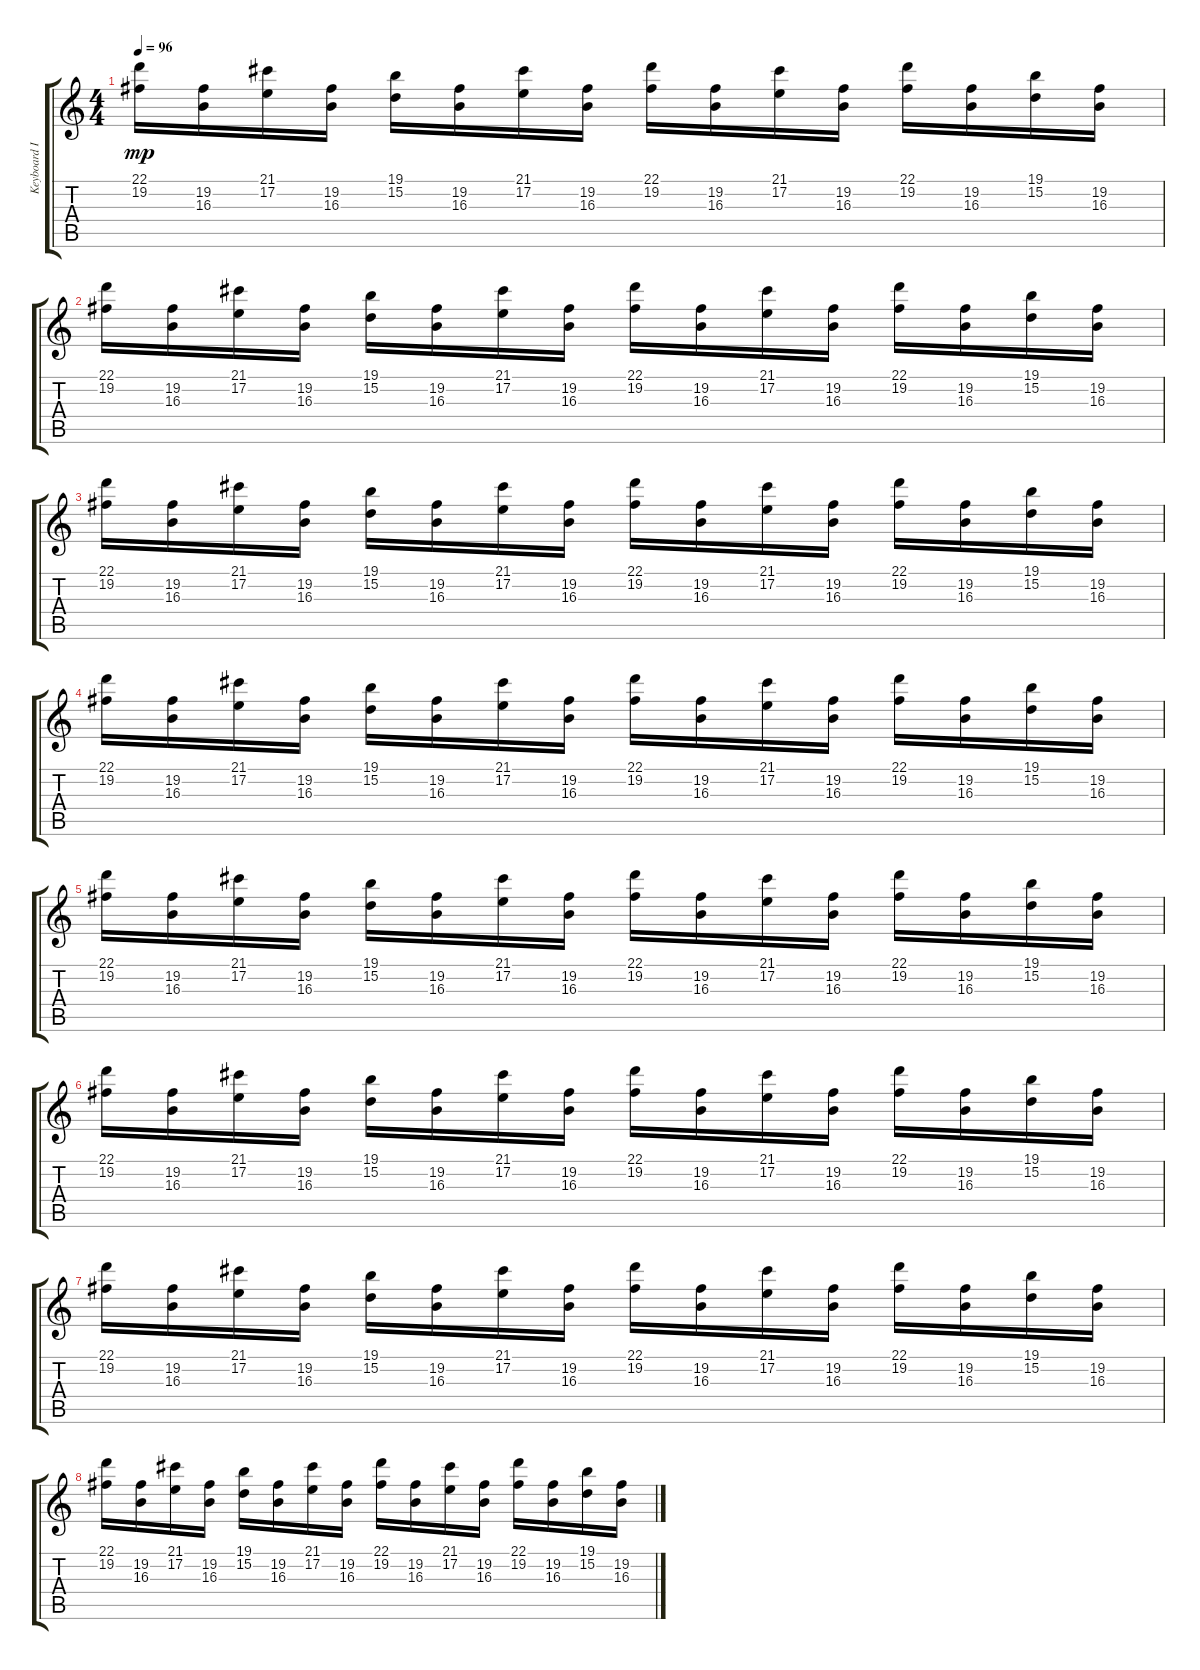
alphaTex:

\track ("Keyboard Interludes" "Keyboard I") {instrument synthstrings2}
\staff {score tabs}
\tuning (E4 B3 G3 D3 A2 E2) {hide}
\ts (4 4)
\tempo 96
\clef g2
\ks c
(22.1 19.2).16{dy mp} (19.2 16.3).16 (21.1 17.2).16 (19.2 16.3).16 (19.1 15.2).16 (19.2 16.3).16 (21.1 17.2).16 (19.2 16.3).16 (22.1 19.2).16 (19.2 16.3).16 (21.1 17.2).16 (19.2 16.3).16 (22.1 19.2).16 (19.2 16.3).16 (19.1 15.2).16 (19.2 16.3).16 |
(22.1 19.2).16 (19.2 16.3).16 (21.1 17.2).16 (19.2 16.3).16 (19.1 15.2).16 (19.2 16.3).16 (21.1 17.2).16 (19.2 16.3).16 (22.1 19.2).16 (19.2 16.3).16 (21.1 17.2).16 (19.2 16.3).16 (22.1 19.2).16 (19.2 16.3).16 (19.1 15.2).16 (19.2 16.3).16 |
(22.1 19.2).16 (19.2 16.3).16 (21.1 17.2).16 (19.2 16.3).16 (19.1 15.2).16 (19.2 16.3).16 (21.1 17.2).16 (19.2 16.3).16 (22.1 19.2).16 (19.2 16.3).16 (21.1 17.2).16 (19.2 16.3).16 (22.1 19.2).16 (19.2 16.3).16 (19.1 15.2).16 (19.2 16.3).16 |
(22.1 19.2).16 (19.2 16.3).16 (21.1 17.2).16 (19.2 16.3).16 (19.1 15.2).16 (19.2 16.3).16 (21.1 17.2).16 (19.2 16.3).16 (22.1 19.2).16 (19.2 16.3).16 (21.1 17.2).16 (19.2 16.3).16 (22.1 19.2).16 (19.2 16.3).16 (19.1 15.2).16 (19.2 16.3).16 |
(22.1 19.2).16 (19.2 16.3).16 (21.1 17.2).16 (19.2 16.3).16 (19.1 15.2).16 (19.2 16.3).16 (21.1 17.2).16 (19.2 16.3).16 (22.1 19.2).16 (19.2 16.3).16 (21.1 17.2).16 (19.2 16.3).16 (22.1 19.2).16 (19.2 16.3).16 (19.1 15.2).16 (19.2 16.3).16 |
(22.1 19.2).16 (19.2 16.3).16 (21.1 17.2).16 (19.2 16.3).16 (19.1 15.2).16 (19.2 16.3).16 (21.1 17.2).16 (19.2 16.3).16 (22.1 19.2).16 (19.2 16.3).16 (21.1 17.2).16 (19.2 16.3).16 (22.1 19.2).16 (19.2 16.3).16 (19.1 15.2).16 (19.2 16.3).16 |
(22.1 19.2).16 (19.2 16.3).16 (21.1 17.2).16 (19.2 16.3).16 (19.1 15.2).16 (19.2 16.3).16 (21.1 17.2).16 (19.2 16.3).16 (22.1 19.2).16 (19.2 16.3).16 (21.1 17.2).16 (19.2 16.3).16 (22.1 19.2).16 (19.2 16.3).16 (19.1 15.2).16 (19.2 16.3).16 |
(22.1 19.2).16 (19.2 16.3).16 (21.1 17.2).16 (19.2 16.3).16 (19.1 15.2).16 (19.2 16.3).16 (21.1 17.2).16 (19.2 16.3).16 (22.1 19.2).16 (19.2 16.3).16 (21.1 17.2).16 (19.2 16.3).16 (22.1 19.2).16 (19.2 16.3).16 (19.1 15.2).16 (19.2 16.3).16
